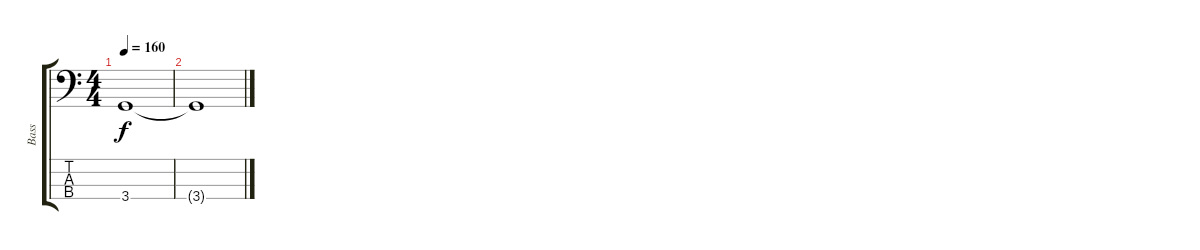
\track ("Bass" "Bass") {instrument electricbassfinger}
\staff {score tabs}
\tuning (G2 D2 A1 E1) {hide}
\ts (4 4)
\tempo 160
\clef f4
\ks c
3.4{t}.1{dy f} |
3.4{t}.1
